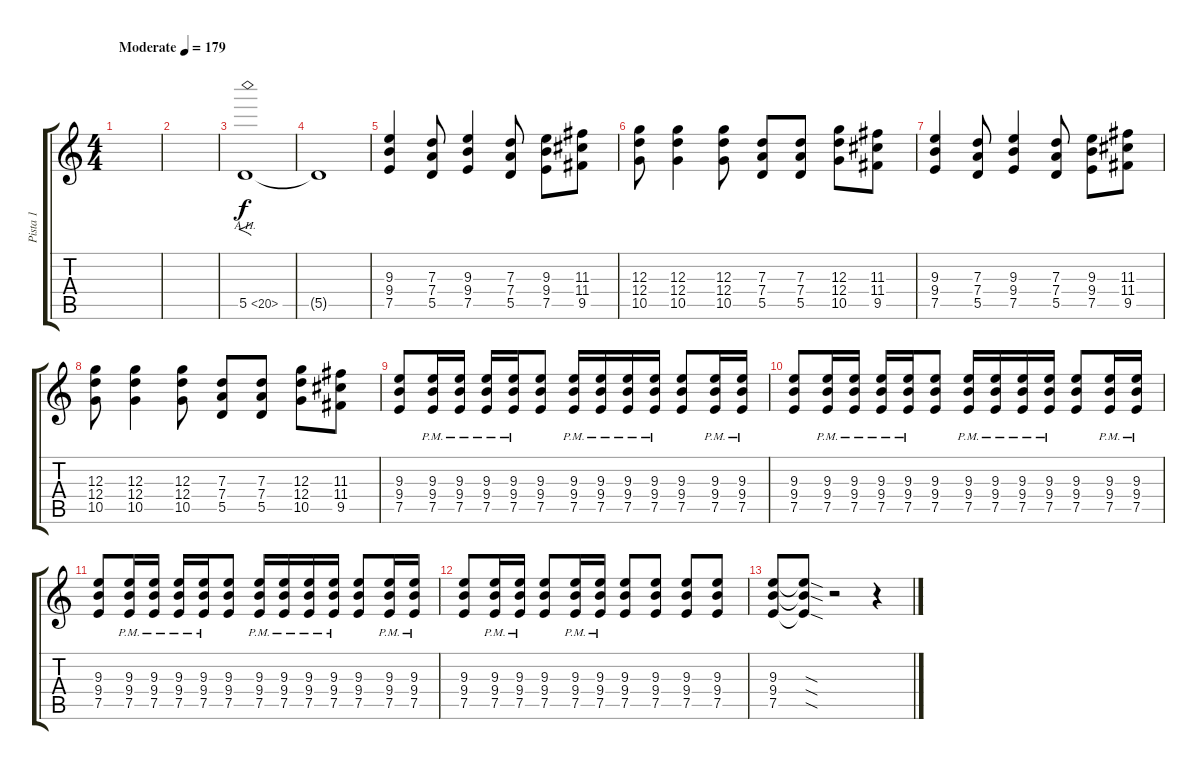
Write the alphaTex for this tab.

\track ("Pista 1" "Pista 1") {instrument distortionguitar}
\staff {score tabs}
\tuning (E4 B3 G3 D3 A2 E2) {hide}
\ts (4 4)
\tempo (179 "Moderate")
\clef g2
\ks c
|
|
5.5{ah 15}.1{f instrument distortionguitar} |
5.5{t}.1 |
(9.3 9.4 7.5).4{instrument distortionguitar} (7.3 7.4 5.5).8 (9.3 9.4 7.5).4 (7.3 7.4 5.5).8 (9.3 9.4 7.5).8 (11.3 11.4 9.5).8 |
(12.3 12.4 10.5).8 (12.3 12.4 10.5).4 (12.3 12.4 10.5).8 (7.3 7.4 5.5).8 (7.3 7.4 5.5).8 (12.3 12.4 10.5).8 (11.3 11.4 9.5).8 |
(9.3 9.4 7.5).4 (7.3 7.4 5.5).8 (9.3 9.4 7.5).4 (7.3 7.4 5.5).8 (9.3 9.4 7.5).8 (11.3 11.4 9.5).8 |
(12.3 12.4 10.5).8 (12.3 12.4 10.5).4 (12.3 12.4 10.5).8 (7.3 7.4 5.5).8 (7.3 7.4 5.5).8 (12.3 12.4 10.5).8 (11.3 11.4 9.5).8 |
(9.3 9.4 7.5).8 (9.3{pm} 9.4{pm} 7.5{pm}).16 (9.3{pm} 9.4{pm} 7.5{pm}).16 (9.3{pm} 9.4{pm} 7.5{pm}).16 (9.3{pm} 9.4{pm} 7.5{pm}).16 (9.3 9.4 7.5).8 (9.3{pm} 9.4{pm} 7.5{pm}).16 (9.3{pm} 9.4{pm} 7.5{pm}).16 (9.3{pm} 9.4{pm} 7.5{pm}).16 (9.3{pm} 9.4{pm} 7.5{pm}).16 (9.3 9.4 7.5).8 (9.3{pm} 9.4{pm} 7.5{pm}).16 (9.3{pm} 9.4{pm} 7.5{pm}).16 |
(9.3 9.4 7.5).8 (9.3{pm} 9.4{pm} 7.5{pm}).16 (9.3{pm} 9.4{pm} 7.5{pm}).16 (9.3{pm} 9.4{pm} 7.5{pm}).16 (9.3{pm} 9.4{pm} 7.5{pm}).16 (9.3 9.4 7.5).8 (9.3{pm} 9.4{pm} 7.5{pm}).16 (9.3{pm} 9.4{pm} 7.5{pm}).16 (9.3{pm} 9.4{pm} 7.5{pm}).16 (9.3{pm} 9.4{pm} 7.5{pm}).16 (9.3 9.4 7.5).8 (9.3{pm} 9.4{pm} 7.5{pm}).16 (9.3{pm} 9.4{pm} 7.5{pm}).16 |
(9.3 9.4 7.5).8 (9.3{pm} 9.4{pm} 7.5{pm}).16 (9.3{pm} 9.4{pm} 7.5{pm}).16 (9.3{pm} 9.4{pm} 7.5{pm}).16 (9.3{pm} 9.4{pm} 7.5{pm}).16 (9.3 9.4 7.5).8 (9.3{pm} 9.4{pm} 7.5{pm}).16 (9.3{pm} 9.4{pm} 7.5{pm}).16 (9.3{pm} 9.4{pm} 7.5{pm}).16 (9.3{pm} 9.4{pm} 7.5{pm}).16 (9.3 9.4 7.5).8 (9.3{pm} 9.4{pm} 7.5{pm}).16 (9.3{pm} 9.4{pm} 7.5{pm}).16 |
(9.3 9.4 7.5).8 (9.3{pm} 9.4{pm} 7.5{pm}).16 (9.3{pm} 9.4{pm} 7.5{pm}).16 (9.3 9.4 7.5).8 (9.3{pm} 9.4{pm} 7.5{pm}).16 (9.3{pm} 9.4{pm} 7.5{pm}).16 (9.3 9.4 7.5).8 (9.3 9.4 7.5).8 (9.3 9.4 7.5).8 (9.3 9.4 7.5).8 |
(9.3 9.4 7.5).8 (9.3{sod t} 9.4{sod t} 7.5{sod t}).8 r.2 r.4
